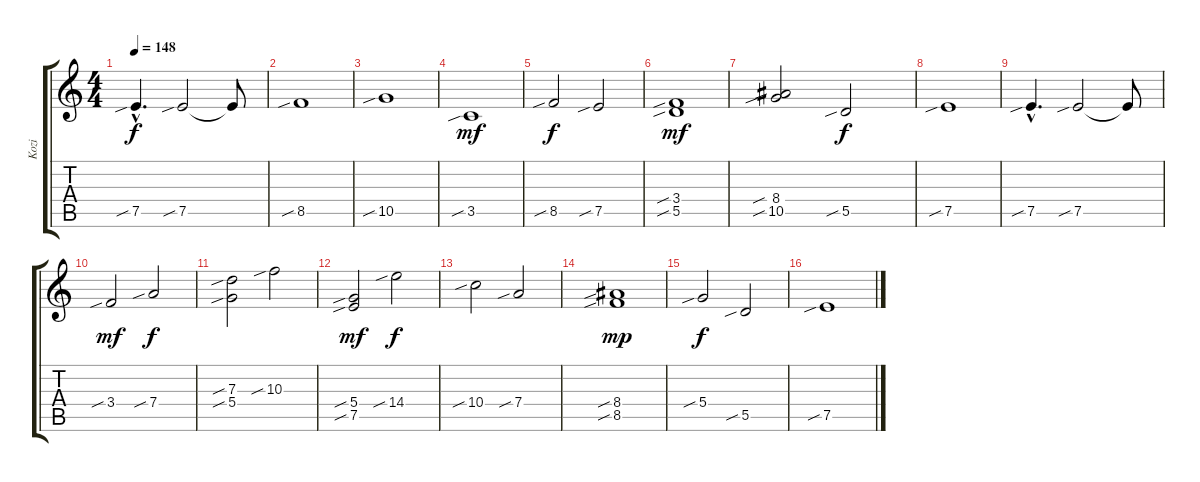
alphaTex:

\track ("Kozi" "Kozi") {instrument overdrivenguitar}
\staff {score tabs}
\tuning (E4 B3 G3 D3 A2 E2) {hide}
\ts (4 4)
\tempo 148
\clef g2
\ks c
7.5{sib hac}.4{d dy f} 7.5{sib}.2 7.5{t}.8 |
8.5{sib}.1 |
10.5{sib}.1 |
3.5{sib}.1{dy mf} |
8.5{sib}.2{dy f} 7.5{sib}.2 |
(3.4{sib} 5.5{sib}).1{dy mf} |
(8.4{sib} 10.5{sib}).2 5.5{sib}.2{dy f} |
7.5{sib}.1 |
7.5{sib hac}.4{d} 7.5{sib}.2 7.5{t}.8 |
3.4{sib}.2{dy mf} 7.4{sib}.2{dy f} |
(7.3{sib} 5.4{sib}).2 10.3{sib}.2 |
(5.4{sib} 7.5{sib}).2{dy mf} 14.4{sib}.2{dy f} |
10.4{sib}.2 7.4{sib}.2 |
(8.4{sib} 8.5{sib}).1{dy mp} |
5.4{sib}.2{dy f} 5.5{sib}.2 |
7.5{sib}.1
